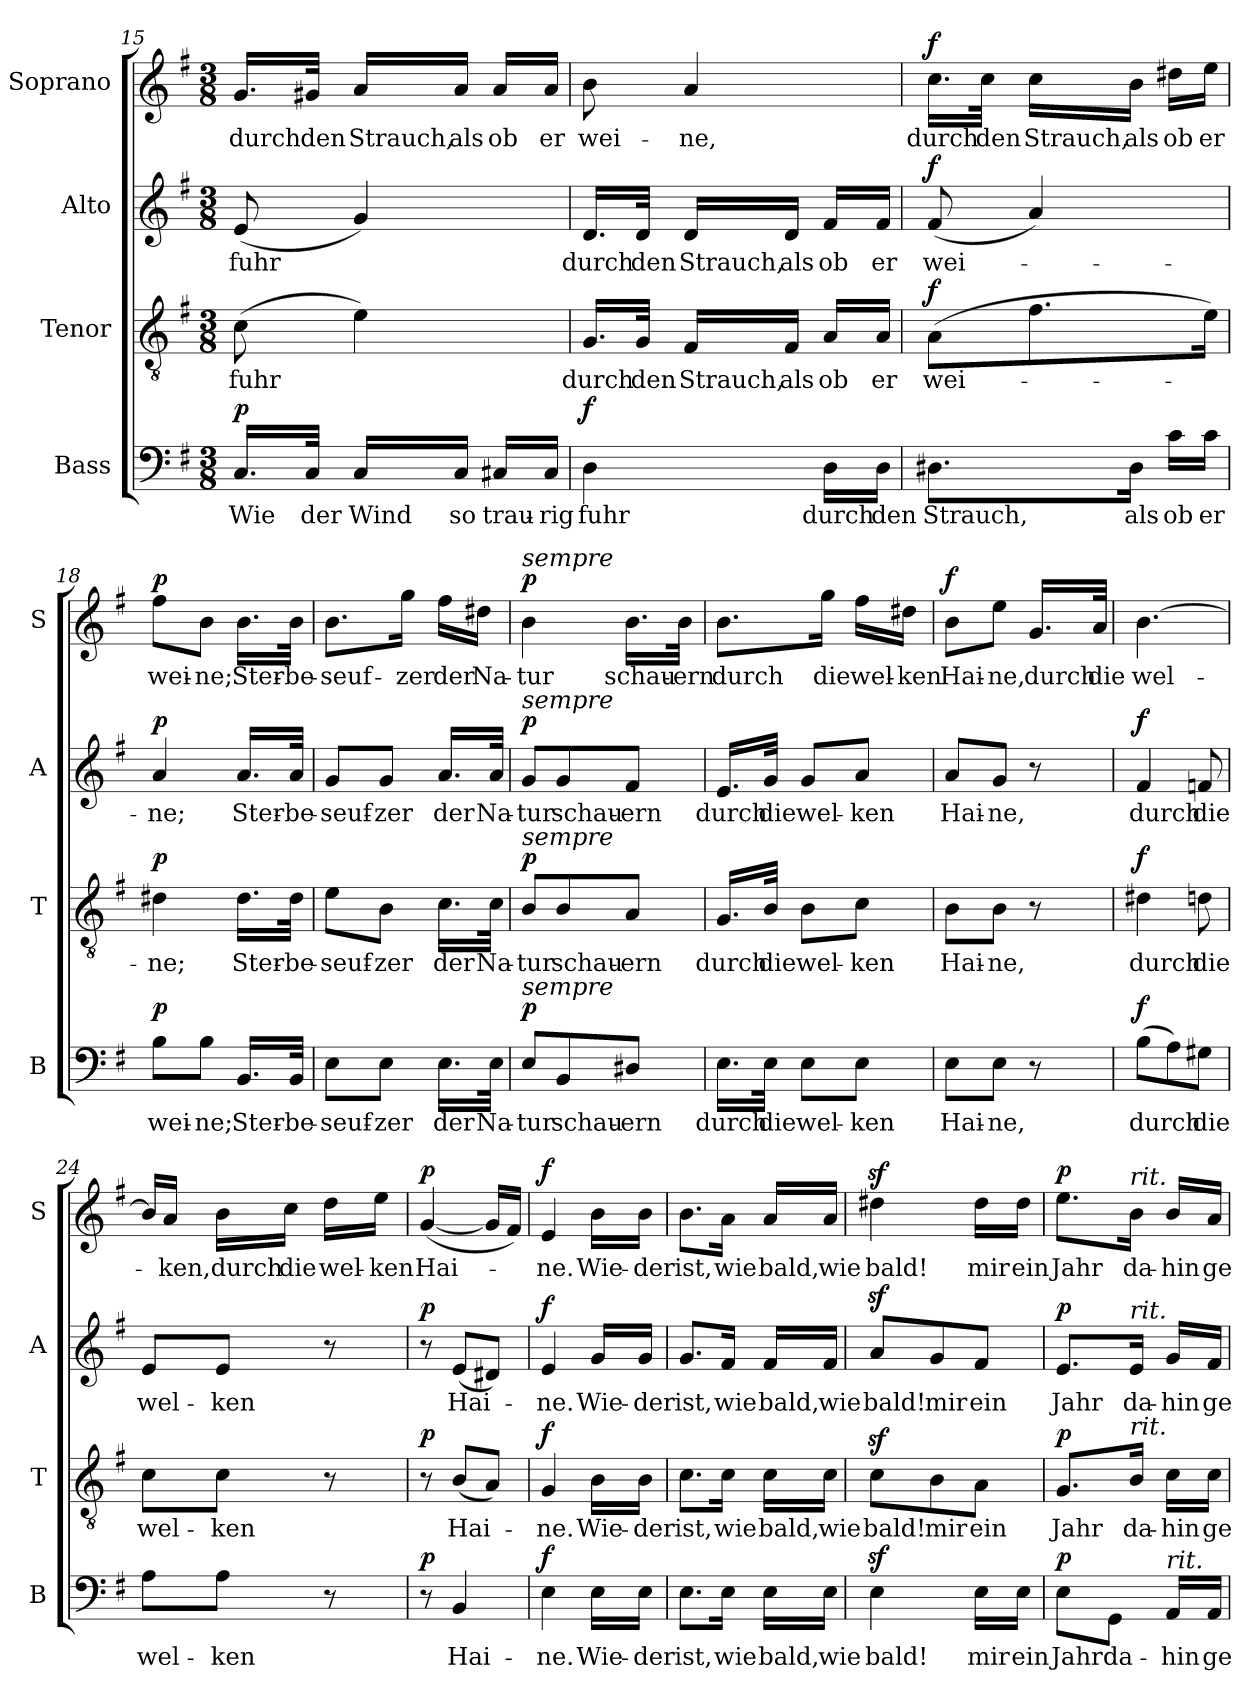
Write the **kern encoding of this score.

**kern	**text	**dynam	**kern	**text	**dynam	**kern	**text	**dynam	**kern	**text	**dynam
*part4	*part4	*part4	*part3	*part3	*part3	*part2	*part2	*part2	*part1	*part1	*part1
*staff4	*staff4	*staff4	*staff3	*staff3	*staff3	*staff2	*staff2	*staff2	*staff1	*staff1	*staff1
*I"Bass	*	*	*I"Tenor	*	*	*I"Alto	*	*	*I"Soprano	*	*
*I'B	*	*	*I'T	*	*	*I'A	*	*	*I'S	*	*
!!LO:LB:g=z
*clefF4	*	*	*clefGv2	*	*	*clefG2	*	*	*clefG2	*	*
*k[f#]	*	*	*k[f#]	*	*	*k[f#]	*	*	*k[f#]	*	*
*G:	*	*	*G:	*	*	*G:	*	*	*G:	*	*
*M3/8	*	*	*M3/8	*	*	*M3/8	*	*	*M3/8	*	*
=15	=15	=15	=15	=15	=15	=15	=15	=15	=15	=15	=15
!	!LO:LY:b	!LO:DY:b	!	!LO:LY:b	!	!	!LO:LY:b	!	!	!LO:LY:b	!
16.C/LL	Wie	p	(>8c\	fuhr	.	(<8e/	fuhr	.	16.g/LL	durch	.
!	!LO:LY:b	!	!	!	!	!	!	!	!	!LO:LY:b	!
32C/JJk	der	.	.	.	.	.	.	.	32g#X/JJk	den	.
!	!LO:LY:b	!	!	!	!	!	!	!	!	!LO:LY:b	!
16C/LL	Wind	.	4e\)	.	.	4g/)	.	.	16a/LL	Strauch,	.
!	!LO:LY:b	!	!	!	!	!	!	!	!	!LO:LY:b	!
16C/JJ	so	.	.	.	.	.	.	.	16a/JJ	als	.
!	!LO:LY:b	!	!	!	!	!	!	!	!	!LO:LY:b	!
16C#X/LL	trau-	.	.	.	.	.	.	.	16a/LL	ob	.
!	!LO:LY:b	!	!	!	!	!	!	!	!	!LO:LY:b	!
16C#/JJ	-rig	.	.	.	.	.	.	.	16a/JJ	er	.
=16	=16	=16	=16	=16	=16	=16	=16	=16	=16	=16	=16
!	!LO:LY:b	!LO:DY:b	!	!LO:LY:b	!	!	!LO:LY:b	!	!	!LO:LY:b	!
4D\	fuhr	f	16.G/LL	durch	.	16.d/LL	durch	.	8b\	wei-	.
!	!	!	!	!LO:LY:b	!	!	!LO:LY:b	!	!	!	!
.	.	.	32G/JJk	den	.	32d/JJk	den	.	.	.	.
!	!	!	!	!LO:LY:b	!	!	!LO:LY:b	!	!	!LO:LY:b	!
.	.	.	16F#/LL	Strauch,	.	16d/LL	Strauch,	.	4a/	-ne,	.
!	!	!	!	!LO:LY:b	!	!	!LO:LY:b	!	!	!	!
.	.	.	16F#/JJ	als	.	16d/JJ	als	.	.	.	.
!	!LO:LY:b	!	!	!LO:LY:b	!	!	!LO:LY:b	!	!	!	!
16D\LL	durch	.	16A/LL	ob	.	16f#/LL	ob	.	.	.	.
!	!LO:LY:b	!	!	!LO:LY:b	!	!	!LO:LY:b	!	!	!	!
16D\JJ	den	.	16A/JJ	er	.	16f#/JJ	er	.	.	.	.
=17	=17	=17	=17	=17	=17	=17	=17	=17	=17	=17	=17
!	!LO:LY:b	!	!	!LO:LY:b	!LO:DY:b	!	!LO:LY:b	!LO:DY:b	!	!LO:LY:b	!LO:DY:b
8.D#X\L	Strauch,	.	(>8A\L	wei-	f	(<8f#/	wei-	f	16.cc\LL	durch	f
!	!	!	!	!	!	!	!	!	!	!LO:LY:b	!
.	.	.	.	.	.	.	.	.	32cc\JJk	den	.
!	!	!	!	!	!	!	!	!	!	!LO:LY:b	!
.	.	.	8.f#\	.	.	4a/)	.	.	16cc\LL	Strauch,	.
!	!LO:LY:b	!	!	!	!	!	!	!	!	!LO:LY:b	!
16D#\Jk	als	.	.	.	.	.	.	.	16b\JJ	als	.
!	!LO:LY:b	!	!	!	!	!	!	!	!	!LO:LY:b	!
16c\LL	ob	.	.	.	.	.	.	.	16dd#X\LL	ob	.
!	!LO:LY:b	!	!	!	!	!	!	!	!	!LO:LY:b	!
16c\JJ	er	.	16e\Jk)	.	.	.	.	.	16ee\JJ	er	.
!!LO:PB:g=z
=18	=18	=18	=18	=18	=18	=18	=18	=18	=18	=18	=18
!	!LO:LY:b	!LO:DY:b	!	!LO:LY:b	!LO:DY:b	!	!LO:LY:b	!LO:DY:b	!	!LO:LY:b	!LO:DY:b
8B\L	wei-	p	4d#X\	-ne;	p	4a/	-ne;	p	8ff#\L	wei-	p
!	!LO:LY:b	!	!	!	!	!	!	!	!	!LO:LY:b	!
8B\J	-ne;	.	.	.	.	.	.	.	8b\J	-ne;	.
!	!LO:LY:b	!	!	!LO:LY:b	!	!	!LO:LY:b	!	!	!LO:LY:b	!
16.BB/LL	Ster-	.	16.d#\LL	Ster-	.	16.a/LL	Ster-	.	16.b\LL	Ster-	.
!	!LO:LY:b	!	!	!LO:LY:b	!	!	!LO:LY:b	!	!	!LO:LY:b	!
32BB/JJk	-be-	.	32d#\JJk	-be-	.	32a/JJk	-be-	.	32b\JJk	-be-	.
!!LO:LB:g=z
=19	=19	=19	=19	=19	=19	=19	=19	=19	=19	=19	=19
!	!LO:LY:b	!	!	!LO:LY:b	!	!	!LO:LY:b	!	!	!LO:LY:b	!
8E\L	-seuf-	.	8e\L	-seuf-	.	8g/L	-seuf-	.	8.b\L	-seuf-	.
!	!LO:LY:b	!	!	!LO:LY:b	!	!	!LO:LY:b	!	!	!	!
8E\J	-zer	.	8B\J	-zer	.	8g/J	-zer	.	.	.	.
!	!	!	!	!	!	!	!	!	!	!LO:LY:b	!
.	.	.	.	.	.	.	.	.	16gg\Jk	-zer	.
!	!LO:LY:b	!	!	!LO:LY:b	!	!	!LO:LY:b	!	!	!LO:LY:b	!
16.E\LL	der	.	16.c\LL	der	.	16.a/LL	der	.	16ff#\LL	der	.
!	!	!	!	!	!	!	!	!	!	!LO:LY:b	!
.	.	.	.	.	.	.	.	.	16dd#X\JJ	Na-	.
!	!LO:LY:b	!	!	!LO:LY:b	!	!	!LO:LY:b	!	!	!	!
32E\JJk	Na-	.	32c\JJk	Na-	.	32a/JJk	Na-	.	.	.	.
=20	=20	=20	=20	=20	=20	=20	=20	=20	=20	=20	=20
!	!	!	!	!	!	!	!	!	!LO:TX:a:i:t=sempre	!	!
!	!	!	!	!	!	!LO:TX:a:i:t=sempre	!	!	!	!	!
!	!	!	!LO:TX:a:i:t=sempre	!	!	!	!	!	!	!	!
!LO:TX:a:i:t=sempre	!	!	!	!	!	!	!	!	!	!	!
!	!LO:LY:b	!LO:DY:b	!	!LO:LY:b	!LO:DY:b	!	!LO:LY:b	!LO:DY:b	!	!LO:LY:b	!LO:DY:b
8E/L	-tur	p	8B/L	-tur	p	8g/L	-tur	p	4b\	-tur	p
!	!LO:LY:b	!	!	!LO:LY:b	!	!	!LO:LY:b	!	!	!	!
8BB/	schau-	.	8B/	schau-	.	8g/	schau-	.	.	.	.
!	!LO:LY:b	!	!	!LO:LY:b	!	!	!LO:LY:b	!	!	!LO:LY:b	!
8D#X/J	-ern	.	8A/J	-ern	.	8f#/J	-ern	.	16.b\LL	schau-	.
!	!	!	!	!	!	!	!	!	!	!LO:LY:b	!
.	.	.	.	.	.	.	.	.	32b\JJk	-ern	.
=21	=21	=21	=21	=21	=21	=21	=21	=21	=21	=21	=21
!	!LO:LY:b	!	!	!LO:LY:b	!	!	!LO:LY:b	!	!	!LO:LY:b	!
16.E\LL	durch	.	16.G/LL	durch	.	16.e/LL	durch	.	8.b\L	durch	.
!	!LO:LY:b	!	!	!LO:LY:b	!	!	!LO:LY:b	!	!	!	!
32E\JJk	die	.	32B/JJk	die	.	32g/JJk	die	.	.	.	.
!	!LO:LY:b	!	!	!LO:LY:b	!	!	!LO:LY:b	!	!	!	!
8E\L	wel-	.	8B\L	wel-	.	8g/L	wel-	.	.	.	.
!	!	!	!	!	!	!	!	!	!	!LO:LY:b	!
.	.	.	.	.	.	.	.	.	16gg\Jk	die	.
!	!LO:LY:b	!	!	!LO:LY:b	!	!	!LO:LY:b	!	!	!LO:LY:b	!
8E\J	-ken	.	8c\J	-ken	.	8a/J	-ken	.	16ff#\LL	wel-	.
!	!	!	!	!	!	!	!	!	!	!LO:LY:b	!
.	.	.	.	.	.	.	.	.	16dd#X\JJ	-ken	.
=22	=22	=22	=22	=22	=22	=22	=22	=22	=22	=22	=22
!	!LO:LY:b	!	!	!LO:LY:b	!	!	!LO:LY:b	!	!	!LO:LY:b	!LO:DY:b
8E\L	Hai-	.	8B\L	Hai-	.	8a/L	Hai-	.	8b\L	Hai-	f
!	!LO:LY:b	!	!	!LO:LY:b	!	!	!LO:LY:b	!	!	!LO:LY:b	!
8E\J	-ne,	.	8B\J	-ne,	.	8g/J	-ne,	.	8ee\J	-ne,	.
!	!	!	!	!	!	!	!	!	!	!LO:LY:b	!
8r	.	.	8r	.	.	8r	.	.	16.g/LL	durch	.
!	!	!	!	!	!	!	!	!	!	!LO:LY:b	!
.	.	.	.	.	.	.	.	.	32a/JJk	die	.
=23	=23	=23	=23	=23	=23	=23	=23	=23	=23	=23	=23
!	!LO:LY:b	!LO:DY:b	!	!LO:LY:b	!LO:DY:b	!	!LO:LY:b	!LO:DY:b	!	!LO:LY:b	!
(>8B\L	durch	f	4d#X\	durch	f	4f#/	durch	f	[4.b\	wel-	.
8A\)	.	.	.	.	.	.	.	.	.	.	.
!	!LO:LY:b	!	!	!LO:LY:b	!	!	!LO:LY:b	!	!	!	!
8G#X\J	die	.	8dn\	die	.	8fn/	die	.	.	.	.
!!LO:PB:g=z
=24	=24	=24	=24	=24	=24	=24	=24	=24	=24	=24	=24
!	!LO:LY:b	!	!	!LO:LY:b	!	!	!LO:LY:b	!	!	!	!
8A\L	wel-	.	8c\L	wel-	.	8e/L	wel-	.	16b/LL]	.	.
!	!	!	!	!	!	!	!	!	!	!LO:LY:b	!
.	.	.	.	.	.	.	.	.	16a/JJ	-ken,	.
!	!LO:LY:b	!	!	!LO:LY:b	!	!	!LO:LY:b	!	!	!LO:LY:b	!
8A\J	-ken	.	8c\J	-ken	.	8e/J	-ken	.	16b\LL	durch	.
!	!	!	!	!	!	!	!	!	!	!LO:LY:b	!
.	.	.	.	.	.	.	.	.	16cc\JJ	die	.
!	!	!	!	!	!	!	!	!	!	!LO:LY:b	!
8r	.	.	8r	.	.	8r	.	.	16dd\LL	wel-	.
!	!	!	!	!	!	!	!	!	!	!LO:LY:b	!
.	.	.	.	.	.	.	.	.	16ee\JJ	-ken	.
=25	=25	=25	=25	=25	=25	=25	=25	=25	=25	=25	=25
!	!	!LO:DY:b	!	!	!LO:DY:b	!	!	!LO:DY:b	!	!LO:LY:b	!LO:DY:b
8r	.	p	8r	.	p	8r	.	p	(<[4g/	Hai-	p
!	!LO:LY:b	!	!	!LO:LY:b	!	!	!LO:LY:b	!	!	!	!
4BB/	Hai-	.	(<8B/L	Hai-	.	(<8e/L	Hai-	.	.	.	.
.	.	.	8A/J)	.	.	8d#X/J)	.	.	16g/LL]	.	.
.	.	.	.	.	.	.	.	.	16f#/JJ)	.	.
=26	=26	=26	=26	=26	=26	=26	=26	=26	=26	=26	=26
!	!LO:LY:b	!LO:DY:b	!	!LO:LY:b	!LO:DY:b	!	!LO:LY:b	!LO:DY:b	!	!LO:LY:b	!LO:DY:b
4E\	-ne.	f	4G/	-ne.	f	4e/	-ne.	f	4e/	-ne.	f
!	!LO:LY:b	!	!	!LO:LY:b	!	!	!LO:LY:b	!	!	!LO:LY:b	!
16E\LL	Wie-	.	16B\LL	Wie-	.	16g/LL	Wie-	.	16b\LL	Wie-	.
!	!LO:LY:b	!	!	!LO:LY:b	!	!	!LO:LY:b	!	!	!LO:LY:b	!
16E\JJ	-der	.	16B\JJ	-der	.	16g/JJ	-der	.	16b\JJ	-der	.
=27	=27	=27	=27	=27	=27	=27	=27	=27	=27	=27	=27
!	!LO:LY:b	!	!	!LO:LY:b	!	!	!LO:LY:b	!	!	!LO:LY:b	!
8.E\L	ist,	.	8.c\L	ist,	.	8.g/L	ist,	.	8.b\L	ist,	.
!	!LO:LY:b	!	!	!LO:LY:b	!	!	!LO:LY:b	!	!	!LO:LY:b	!
16E\Jk	wie	.	16c\Jk	wie	.	16f#/Jk	wie	.	16a\Jk	wie	.
!	!LO:LY:b	!	!	!LO:LY:b	!	!	!LO:LY:b	!	!	!LO:LY:b	!
16E\LL	bald,	.	16c\LL	bald,	.	16f#/LL	bald,	.	16a/LL	bald,	.
!	!LO:LY:b	!	!	!LO:LY:b	!	!	!LO:LY:b	!	!	!LO:LY:b	!
16E\JJ	wie	.	16c\JJ	wie	.	16f#/JJ	wie	.	16a/JJ	wie	.
=28	=28	=28	=28	=28	=28	=28	=28	=28	=28	=28	=28
!	!LO:LY:b	!	!	!LO:LY:b	!	!	!LO:LY:b	!	!	!LO:LY:b	!
4Ez<\	bald!	.	8cz<\L	bald!	.	8az</L	bald!	.	4dd#Xz<\	bald!	.
!	!	!	!	!LO:LY:b	!	!	!LO:LY:b	!	!	!	!
.	.	.	8B\	mir	.	8g/	mir	.	.	.	.
!	!LO:LY:b	!	!	!LO:LY:b	!	!	!LO:LY:b	!	!	!LO:LY:b	!
16E\LL	mir	.	8A\J	ein	.	8f#/J	ein	.	16dd#\LL	mir	.
!	!LO:LY:b	!	!	!	!	!	!	!	!	!LO:LY:b	!
16E\JJ	ein	.	.	.	.	.	.	.	16dd#\JJ	ein	.
!!LO:LB:g=z
=29	=29	=29	=29	=29	=29	=29	=29	=29	=29	=29	=29
!	!LO:LY:b	!LO:DY:b	!	!LO:LY:b	!LO:DY:b	!	!LO:LY:b	!LO:DY:b	!	!LO:LY:b	!LO:DY:b
8E\L	Jahr	p	8.G/L	Jahr	p	8.e/L	Jahr	p	8.ee\L	Jahr	p
!	!LO:LY:b	!	!	!	!	!	!	!	!	!	!
8GG\J	da-	.	.	.	.	.	.	.	.	.	.
!	!	!	!	!	!	!	!	!	!LO:TX:a:i:t=rit.	!	!
!	!	!	!	!	!	!LO:TX:a:i:t=rit.	!	!	!	!	!
!	!	!	!LO:TX:a:i:t=rit.	!	!	!	!	!	!	!	!
!	!	!	!	!LO:LY:b	!	!	!LO:LY:b	!	!	!LO:LY:b	!
.	.	.	16B/Jk	da-	.	16e/Jk	da-	.	16b\Jk	da-	.
!LO:TX:a:i:t=rit.	!	!	!	!	!	!	!	!	!	!	!
!	!LO:LY:b	!	!	!LO:LY:b	!	!	!LO:LY:b	!	!	!LO:LY:b	!
16AA/LL	-hin	.	16c\LL	-hin	.	16g/LL	-hin	.	16b/LL	-hin	.
!	!LO:LY:b	!	!	!LO:LY:b	!	!	!LO:LY:b	!	!	!LO:LY:b	!
16AA/JJ	ge-	.	16c\JJ	ge-	.	16f#/JJ	ge-	.	16a/JJ	ge-	.
=	=	=	=	=	=	=	=	=	=	=	=
*-	*-	*-	*-	*-	*-	*-	*-	*-	*-	*-	*-
